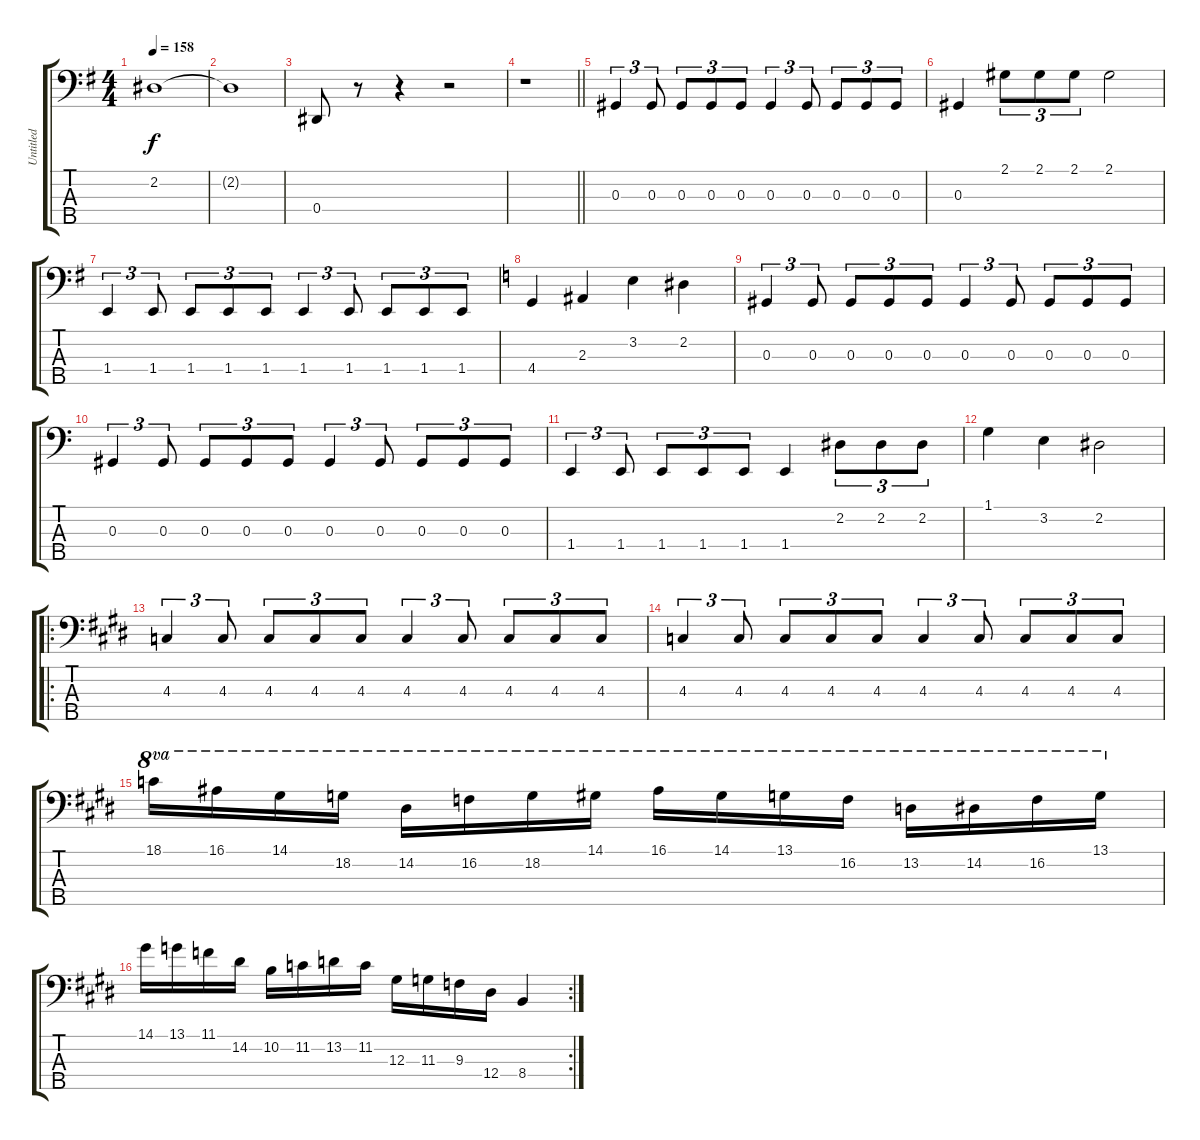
\track ("Untitled" "Untitled") {instrument electricbassfinger}
\staff {score tabs}
\tuning (Gb2 Db2 Ab1 Eb1 Bb0) {hide}
\ts (4 4)
\tempo 158
\clef f4
\ks g
2.2.1{dy f instrument electricbassfinger} |
2.2{t}.1 |
0.4.8 r.8 r.4 r.2 |
\barLineRight lightlight
r.1 |
0.3.4{tu (3 2)} 0.3.8{tu (3 2)} 0.3.8{tu (3 2)} 0.3.8{tu (3 2)} 0.3.8{tu (3 2)} 0.3.4{tu (3 2)} 0.3.8{tu (3 2)} 0.3.8{tu (3 2)} 0.3.8{tu (3 2)} 0.3.8{tu (3 2)} |
0.3.4 2.1.8{tu (3 2)} 2.1.8{tu (3 2)} 2.1.8{tu (3 2)} 2.1.2 |
1.4.4{tu (3 2)} 1.4.8{tu (3 2)} 1.4.8{tu (3 2)} 1.4.8{tu (3 2)} 1.4.8{tu (3 2)} 1.4.4{tu (3 2)} 1.4.8{tu (3 2)} 1.4.8{tu (3 2)} 1.4.8{tu (3 2)} 1.4.8{tu (3 2)} |
\ks c
4.4.4 2.3.4 3.2.4 2.2.4 |
0.3.4{tu (3 2)} 0.3.8{tu (3 2)} 0.3.8{tu (3 2)} 0.3.8{tu (3 2)} 0.3.8{tu (3 2)} 0.3.4{tu (3 2)} 0.3.8{tu (3 2)} 0.3.8{tu (3 2)} 0.3.8{tu (3 2)} 0.3.8{tu (3 2)} |
0.3.4{tu (3 2)} 0.3.8{tu (3 2)} 0.3.8{tu (3 2)} 0.3.8{tu (3 2)} 0.3.8{tu (3 2)} 0.3.4{tu (3 2)} 0.3.8{tu (3 2)} 0.3.8{tu (3 2)} 0.3.8{tu (3 2)} 0.3.8{tu (3 2)} |
1.4.4{tu (3 2)} 1.4.8{tu (3 2)} 1.4.8{tu (3 2)} 1.4.8{tu (3 2)} 1.4.8{tu (3 2)} 1.4.4 2.2.8{tu (3 2)} 2.2.8{tu (3 2)} 2.2.8{tu (3 2)} |
1.1.4 3.2.4 2.2.2 |
\ro
\ks e
4.3.4{tu (3 2)} 4.3.8{tu (3 2)} 4.3.8{tu (3 2)} 4.3.8{tu (3 2)} 4.3.8{tu (3 2)} 4.3.4{tu (3 2)} 4.3.8{tu (3 2)} 4.3.8{tu (3 2)} 4.3.8{tu (3 2)} 4.3.8{tu (3 2)} |
4.3.4{tu (3 2)} 4.3.8{tu (3 2)} 4.3.8{tu (3 2)} 4.3.8{tu (3 2)} 4.3.8{tu (3 2)} 4.3.4{tu (3 2)} 4.3.8{tu (3 2)} 4.3.8{tu (3 2)} 4.3.8{tu (3 2)} 4.3.8{tu (3 2)} |
18.1.16{ot 8va} 16.1.16{ot 8va} 14.1.16{ot 8va} 18.2.16{ot 8va} 14.2.16{ot 8va} 16.2.16{ot 8va} 18.2.16{ot 8va} 14.1.16{ot 8va} 16.1.16{ot 8va} 14.1.16{ot 8va} 13.1.16{ot 8va} 16.2.16{ot 8va} 13.2.16{ot 8va} 14.2.16{ot 8va} 16.2.16{ot 8va} 13.1.16{ot 8va} |
\rc 2
14.1.16 13.1.16 11.1.16 14.2.16 10.2.16 11.2.16 13.2.16 11.2.16 12.3.16 11.3.16 9.3.16 12.4.16 8.4.4
